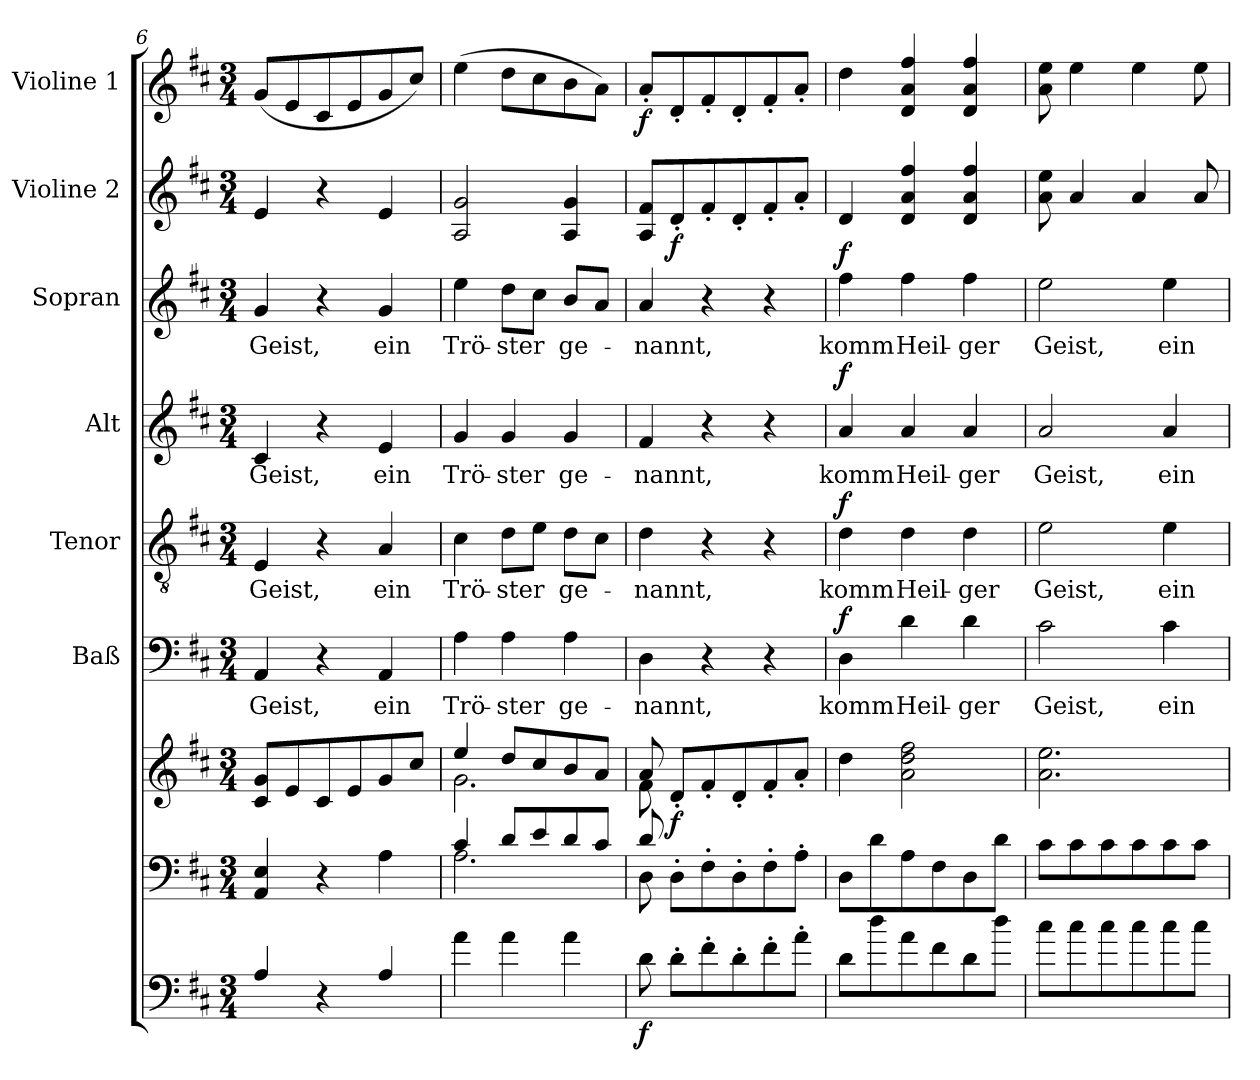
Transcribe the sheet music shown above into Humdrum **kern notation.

**kern	**dynam	**kern	**kern	**dynam	**kern	**text	**dynam	**kern	**text	**dynam	**kern	**text	**dynam	**kern	**text	**dynam	**kern	**dynam	**kern	**dynam
*part8	*part8	*part7	*part7	*part7	*part6	*part6	*part6	*part5	*part5	*part5	*part4	*part4	*part4	*part3	*part3	*part3	*part2	*part2	*part1	*part1
*staff9	*staff9	*staff8	*staff7	*staff7/8	*staff6	*staff6	*staff6	*staff5	*staff5	*staff5	*staff4	*staff4	*staff4	*staff3	*staff3	*staff3	*staff2	*staff2	*staff1	*staff1
*	*	*	*	*	*I"Baß	*	*	*I"Tenor	*	*	*I"Alt	*	*	*I"Sopran	*	*	*I"Violine 2	*	*I"Violine 1	*
*	*	*	*	*	*	*	*	*	*	*	*	*	*	*	*	*	*I'Vln	*	*I'Vln	*
!!LO:PB:g=z
*clefF4	*	*clefF4	*clefG2	*	*clefF4	*	*	*clefGv2	*	*	*clefG2	*	*	*clefG2	*	*	*clefG2	*	*clefG2	*
*ITrd7c12	*	*	*	*	*	*	*	*	*	*	*	*	*	*	*	*	*	*	*	*
*k[f#c#]	*	*k[f#c#]	*k[f#c#]	*	*k[f#c#]	*	*	*k[f#c#]	*	*	*k[f#c#]	*	*	*k[f#c#]	*	*	*k[f#c#]	*	*k[f#c#]	*
*D:	*	*D:	*D:	*	*D:	*	*	*D:	*	*	*D:	*	*	*D:	*	*	*D:	*	*D:	*
*M3/4	*	*M3/4	*M3/4	*	*M3/4	*	*	*M3/4	*	*	*M3/4	*	*	*M3/4	*	*	*M3/4	*	*M3/4	*
=6	=6	=6	=6	=6	=6	=6	=6	=6	=6	=6	=6	=6	=6	=6	=6	=6	=6	=6	=6	=6
!	!	!	!	!	!	!LO:LY:b	!	!	!LO:LY:b	!	!	!LO:LY:b	!	!	!LO:LY:b	!	!	!	!	!
4AA/	.	4AA/ 4E/	8c#/ 8g/L	.	4AA/	Geist,	.	4E/	Geist,	.	4c#/	Geist,	.	4g/	Geist,	.	4e/	.	(<8g/L	.
.	.	.	8e/	.	.	.	.	.	.	.	.	.	.	.	.	.	.	.	8e/	.
4r	.	4r	8c#/	.	4r	.	.	4r	.	.	4r	.	.	4r	.	.	4r	.	8c#/	.
.	.	.	8e/	.	.	.	.	.	.	.	.	.	.	.	.	.	.	.	8e/	.
!	!	!	!	!	!	!LO:LY:b	!	!	!LO:LY:b	!	!	!LO:LY:b	!	!	!LO:LY:b	!	!	!	!	!
4AA/	.	4A\	8g/	.	4AA/	ein	.	4A/	ein	.	4e/	ein	.	4g/	ein	.	4e/	.	8g/	.
.	.	.	8cc#/J	.	.	.	.	.	.	.	.	.	.	.	.	.	.	.	8cc#/J)	.
=7	=7	=7	=7	=7	=7	=7	=7	=7	=7	=7	=7	=7	=7	=7	=7	=7	=7	=7	=7	=7
*	*	*^	*^	*	*	*	*	*	*	*	*	*	*	*	*	*	*	*	*	*
!	!	!	!	!	!	!	!	!LO:LY:b	!	!	!LO:LY:b	!	!	!LO:LY:b	!	!	!LO:LY:b	!	!	!	!	!
4A\	.	4c#/	2.A\	4ee/	2.g\	.	4A\	Trö-	.	4c#\	Trö-	.	4g/	Trö-	.	4ee\	Trö-	.	2A/ 2g/	.	(>4ee\	.
!	!	!	!	!	!	!	!	!LO:LY:b	!	!	!LO:LY:b	!	!	!LO:LY:b	!	!	!LO:LY:b	!	!	!	!	!
4A\	.	8d/L	.	8dd/L	.	.	4A\	-ster	.	8d\L	-ster	.	4g/	-ster	.	8dd\L	-ster	.	.	.	8dd\L	.
.	.	8e/	.	8cc#/	.	.	.	.	.	8e\J	.	.	.	.	.	8cc#\J	.	.	.	.	8cc#\	.
!	!	!	!	!	!	!	!	!LO:LY:b	!	!	!LO:LY:b	!	!	!LO:LY:b	!	!	!LO:LY:b	!	!	!	!	!
4A\	.	8d/	.	8b/	.	.	4A\	ge-	.	8d\L	ge-	.	4g/	ge-	.	8b/L	ge-	.	4A/ 4g/	.	8b\	.
.	.	8c#/J	.	8a/J	.	.	.	.	.	8c#\J	.	.	.	.	.	8a/J	.	.	.	.	8a\J)	.
=8	=8	=8	=8	=8	=8	=8	=8	=8	=8	=8	=8	=8	=8	=8	=8	=8	=8	=8	=8	=8	=8	=8
!	!LO:DY:b	!	!	!	!	!	!	!LO:LY:b	!	!	!LO:LY:b	!	!	!LO:LY:b	!	!	!LO:LY:b	!	!	!	!	!LO:DY:b
8D\	f	8d/	8D\	8a/	8f#\	.	4D\	-nannt,	.	4d\	-nannt,	.	4f#/	-nannt,	.	4a/	-nannt,	.	8A/ 8f#/L	.	8a'</L	f
!	!	!	!	!	!	!LO:DY:b	!	!	!	!	!	!	!	!	!	!	!	!	!	!LO:DY:b	!	!
8D'>\L	.	2ryy	8D'>\L	8d'</L	2ryy	f	.	.	.	.	.	.	.	.	.	.	.	.	8d'</	f	8d'</	.
8F#'>\	.	.	8F#'>\	8f#'</	.	.	4r	.	.	4r	.	.	4r	.	.	4r	.	.	8f#'</	.	8f#'</	.
8D'>\	.	.	8D'>\	8d'</	.	.	.	.	.	.	.	.	.	.	.	.	.	.	8d'</	.	8d'</	.
8F#'>\	.	.	8F#'>\	8f#'</	.	.	4r	.	.	4r	.	.	4r	.	.	4r	.	.	8f#'</	.	8f#'</	.
8A'>\J	.	8ryy	8A'>\J	8a'</J	8ryy	.	.	.	.	.	.	.	.	.	.	.	.	.	8a'</J	.	8a'</J	.
=9	=9	=9	=9	=9	=9	=9	=9	=9	=9	=9	=9	=9	=9	=9	=9	=9	=9	=9	=9	=9	=9	=9
!	!	!	!	!	!	!	!	!LO:LY:b	!LO:DY:a	!	!LO:LY:b	!LO:DY:a	!	!LO:LY:b	!LO:DY:a	!	!LO:LY:b	!LO:DY:a	!	!	!	!
*	*	*v	*v	*	*	*	*	*	*	*	*	*	*	*	*	*	*	*	*	*	*	*
*	*	*	*v	*v	*	*	*	*	*	*	*	*	*	*	*	*	*	*	*	*	*
8D\L	.	8D\L	4dd\	.	4D\	komm	f	4d\	komm	f	4a/	komm	f	4ff#\	komm	f	4d/	.	4dd\	.
8d\	.	8d\	.	.	.	.	.	.	.	.	.	.	.	.	.	.	.	.	.	.
!	!	!	!	!	!	!LO:LY:b	!	!	!LO:LY:b	!	!	!LO:LY:b	!	!	!LO:LY:b	!	!	!	!	!
8A\	.	8A\	2a\ 2dd\ 2ff#\	.	4d\	Heil-	.	4d\	Heil-	.	4a/	Heil-	.	4ff#\	Heil-	.	4d/ 4a/ 4ff#/	.	4d/ 4a/ 4ff#/	.
8F#\	.	8F#\	.	.	.	.	.	.	.	.	.	.	.	.	.	.	.	.	.	.
!	!	!	!	!	!	!LO:LY:b	!	!	!LO:LY:b	!	!	!LO:LY:b	!	!	!LO:LY:b	!	!	!	!	!
8D\	.	8D\	.	.	4d\	-ger	.	4d\	-ger	.	4a/	-ger	.	4ff#\	-ger	.	4d/ 4a/ 4ff#/	.	4d/ 4a/ 4ff#/	.
8d\J	.	8d\J	.	.	.	.	.	.	.	.	.	.	.	.	.	.	.	.	.	.
=10	=10	=10	=10	=10	=10	=10	=10	=10	=10	=10	=10	=10	=10	=10	=10	=10	=10	=10	=10	=10
!	!	!	!	!	!	!LO:LY:b	!	!	!LO:LY:b	!	!	!LO:LY:b	!	!	!LO:LY:b	!	!	!	!	!
8c#\L	.	8c#\L	2.a\ 2.ee\	.	2c#\	Geist,	.	2e\	Geist,	.	2a/	Geist,	.	2ee\	Geist,	.	8a\ 8ee\	.	8a\ 8ee\	.
8c#\	.	8c#\	.	.	.	.	.	.	.	.	.	.	.	.	.	.	4a/	.	4ee\	.
8c#\	.	8c#\	.	.	.	.	.	.	.	.	.	.	.	.	.	.	.	.	.	.
8c#\	.	8c#\	.	.	.	.	.	.	.	.	.	.	.	.	.	.	4a/	.	4ee\	.
!	!	!	!	!	!	!LO:LY:b	!	!	!LO:LY:b	!	!	!LO:LY:b	!	!	!LO:LY:b	!	!	!	!	!
8c#\	.	8c#\	.	.	4c#\	ein	.	4e\	ein	.	4a/	ein	.	4ee\	ein	.	.	.	.	.
8c#\J	.	8c#\J	.	.	.	.	.	.	.	.	.	.	.	.	.	.	8a/	.	8ee\	.
=	=	=	=	=	=	=	=	=	=	=	=	=	=	=	=	=	=	=	=	=
*-	*-	*-	*-	*-	*-	*-	*-	*-	*-	*-	*-	*-	*-	*-	*-	*-	*-	*-	*-	*-
